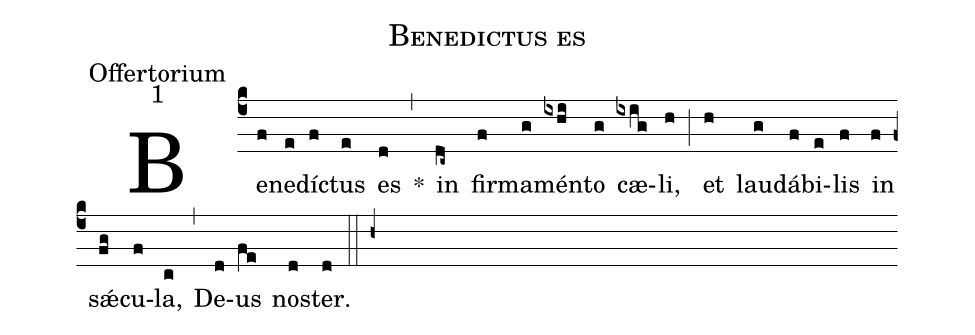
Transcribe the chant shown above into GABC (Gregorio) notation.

name:Benedictus es;
office-part:Offertorium;
mode:1;
%%
(c4) Be(f)ne(e)díc(f)tus(e) es(d) *(,) in(dc~) fir(f)ma(g)mén(ixhi)to(g) cæ(ixig)li,(h) (;) et(h) lau(g)dá(f)bi(e)lis(f) in(f) s<sp>'ae</sp>(fg)cu(f)la,(c) (,) De(d)us(fe) nos(d)ter.(d) (::h+)
